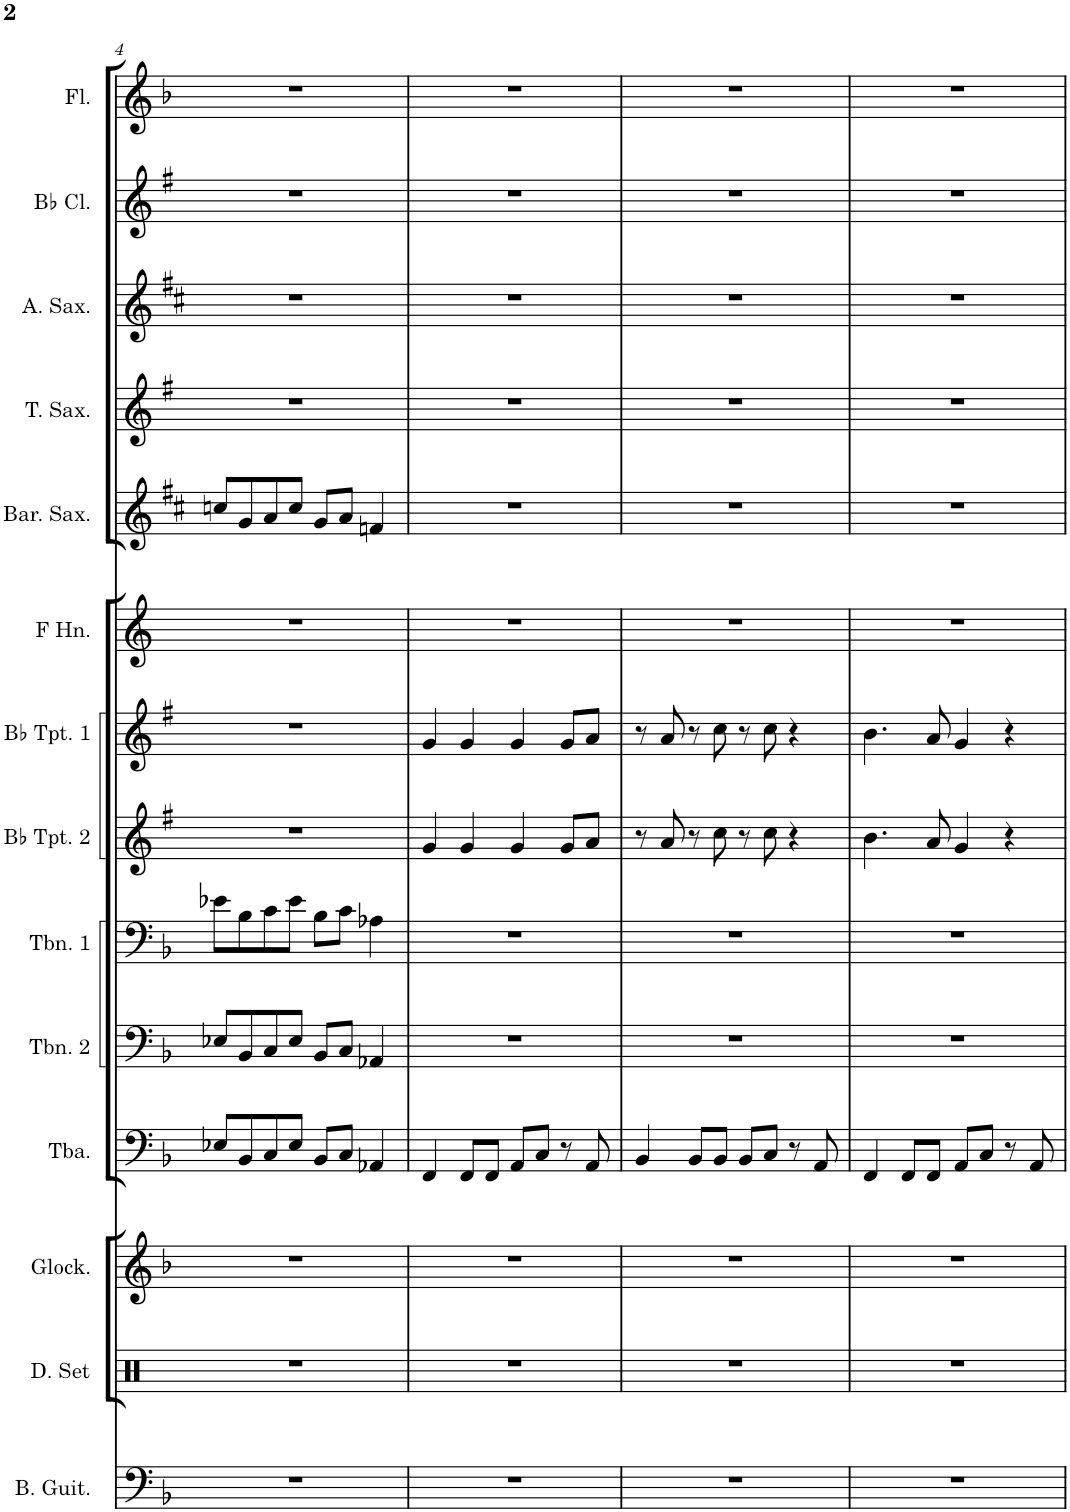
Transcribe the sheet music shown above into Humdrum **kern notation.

**kern	**kern	**kern	**kern	**kern	**kern	**kern	**kern	**kern	**kern	**kern	**kern	**kern	**kern
*part14	*part13	*part12	*part11	*part10	*part9	*part8	*part7	*part6	*part5	*part4	*part3	*part2	*part1
*staff14	*staff13	*staff12	*staff11	*staff10	*staff9	*staff8	*staff7	*staff6	*staff5	*staff4	*staff3	*staff2	*staff1
*I"Bass Guitar	*I"Drumset	*I"Glockenspiel	*I"Tuba	*I"Trombone 2	*I"Trombone 1	*I"Bb Trumpet 2	*I"Bb Trumpet 1	*I"Horn in F	*I"Baritone Saxophone	*I"Tenor Saxophone	*I"Alto Saxophone	*I"Bb Clarinet	*I"Flute
*I'B. Guit.	*I'D. Set	*I'Glock.	*I'Tba.	*I'Tbn. 2	*I'Tbn. 1	*I'Bb Tpt. 2	*I'Bb Tpt. 1	*	*I'Bar. Sax.	*I'T. Sax.	*I'A. Sax.	*I'Bb Cl.	*I'Fl.
!!LO:PB:g=z
*clefF4	*clefX	*clefG2	*clefF4	*clefF4	*clefF4	*clefG2	*clefG2	*clefG2	*clefG2	*clefG2	*clefG2	*clefG2	*clefG2
*Trd7c12	*	*Trd-14c-24	*	*	*	*Trd1c2	*Trd1c2	*Trd4c7	*Trd12c21	*Trd8c14	*Trd5c9	*Trd1c2	*
*k[b-]	*k[]	*k[b-]	*k[b-]	*k[b-]	*k[b-]	*k[f#]	*k[f#]	*k[]	*k[f#c#]	*k[f#]	*k[f#c#]	*k[f#]	*k[b-]
*M4/4	*M4/4	*M4/4	*M4/4	*M4/4	*M4/4	*M4/4	*M4/4	*M4/4	*M4/4	*M4/4	*M4/4	*M4/4	*M4/4
=4	=4	=4	=4	=4	=4	=4	=4	=4	=4	=4	=4	=4	=4
1r	1r	1r	8E-X/L	8E-X/L	8e-X\L	1r	1r	1r	8ccn/L	1r	1r	1r	1r
.	.	.	8BB-/	8BB-/	8B-\	.	.	.	8g/	.	.	.	.
.	.	.	8C/	8C/	8c\	.	.	.	8a/	.	.	.	.
.	.	.	8E-/J	8E-/J	8e-\J	.	.	.	8cc/J	.	.	.	.
.	.	.	8BB-/L	8BB-/L	8B-\L	.	.	.	8g/L	.	.	.	.
.	.	.	8C/J	8C/J	8c\J	.	.	.	8a/J	.	.	.	.
.	.	.	4AA-X/	4AA-X/	4A-X\	.	.	.	4fn/	.	.	.	.
=5	=5	=5	=5	=5	=5	=5	=5	=5	=5	=5	=5	=5	=5
1r	1r	1r	4FF/	1r	1r	4g/	4g/	1r	1r	1r	1r	1r	1r
.	.	.	8FF/L	.	.	4g/	4g/	.	.	.	.	.	.
.	.	.	8FF/J	.	.	.	.	.	.	.	.	.	.
.	.	.	8AA/L	.	.	4g/	4g/	.	.	.	.	.	.
.	.	.	8C/J	.	.	.	.	.	.	.	.	.	.
.	.	.	8r	.	.	8g/L	8g/L	.	.	.	.	.	.
.	.	.	8AA/	.	.	8a/J	8a/J	.	.	.	.	.	.
=6	=6	=6	=6	=6	=6	=6	=6	=6	=6	=6	=6	=6	=6
1r	1r	1r	4BB-/	1r	1r	8r	8r	1r	1r	1r	1r	1r	1r
.	.	.	.	.	.	8a/	8a/	.	.	.	.	.	.
.	.	.	8BB-/L	.	.	8r	8r	.	.	.	.	.	.
.	.	.	8BB-/J	.	.	8cc\	8cc\	.	.	.	.	.	.
.	.	.	8BB-/L	.	.	8r	8r	.	.	.	.	.	.
.	.	.	8C/J	.	.	8cc\	8cc\	.	.	.	.	.	.
.	.	.	8r	.	.	4r	4r	.	.	.	.	.	.
.	.	.	8AA/	.	.	.	.	.	.	.	.	.	.
=7	=7	=7	=7	=7	=7	=7	=7	=7	=7	=7	=7	=7	=7
1r	1r	1r	4FF/	1r	1r	4.b\	4.b\	1r	1r	1r	1r	1r	1r
.	.	.	8FF/L	.	.	.	.	.	.	.	.	.	.
.	.	.	8FF/J	.	.	8a/	8a/	.	.	.	.	.	.
.	.	.	8AA/L	.	.	4g/	4g/	.	.	.	.	.	.
.	.	.	8C/J	.	.	.	.	.	.	.	.	.	.
.	.	.	8r	.	.	4r	4r	.	.	.	.	.	.
.	.	.	8AA/	.	.	.	.	.	.	.	.	.	.
=	=	=	=	=	=	=	=	=	=	=	=	=	=
*-	*-	*-	*-	*-	*-	*-	*-	*-	*-	*-	*-	*-	*-
